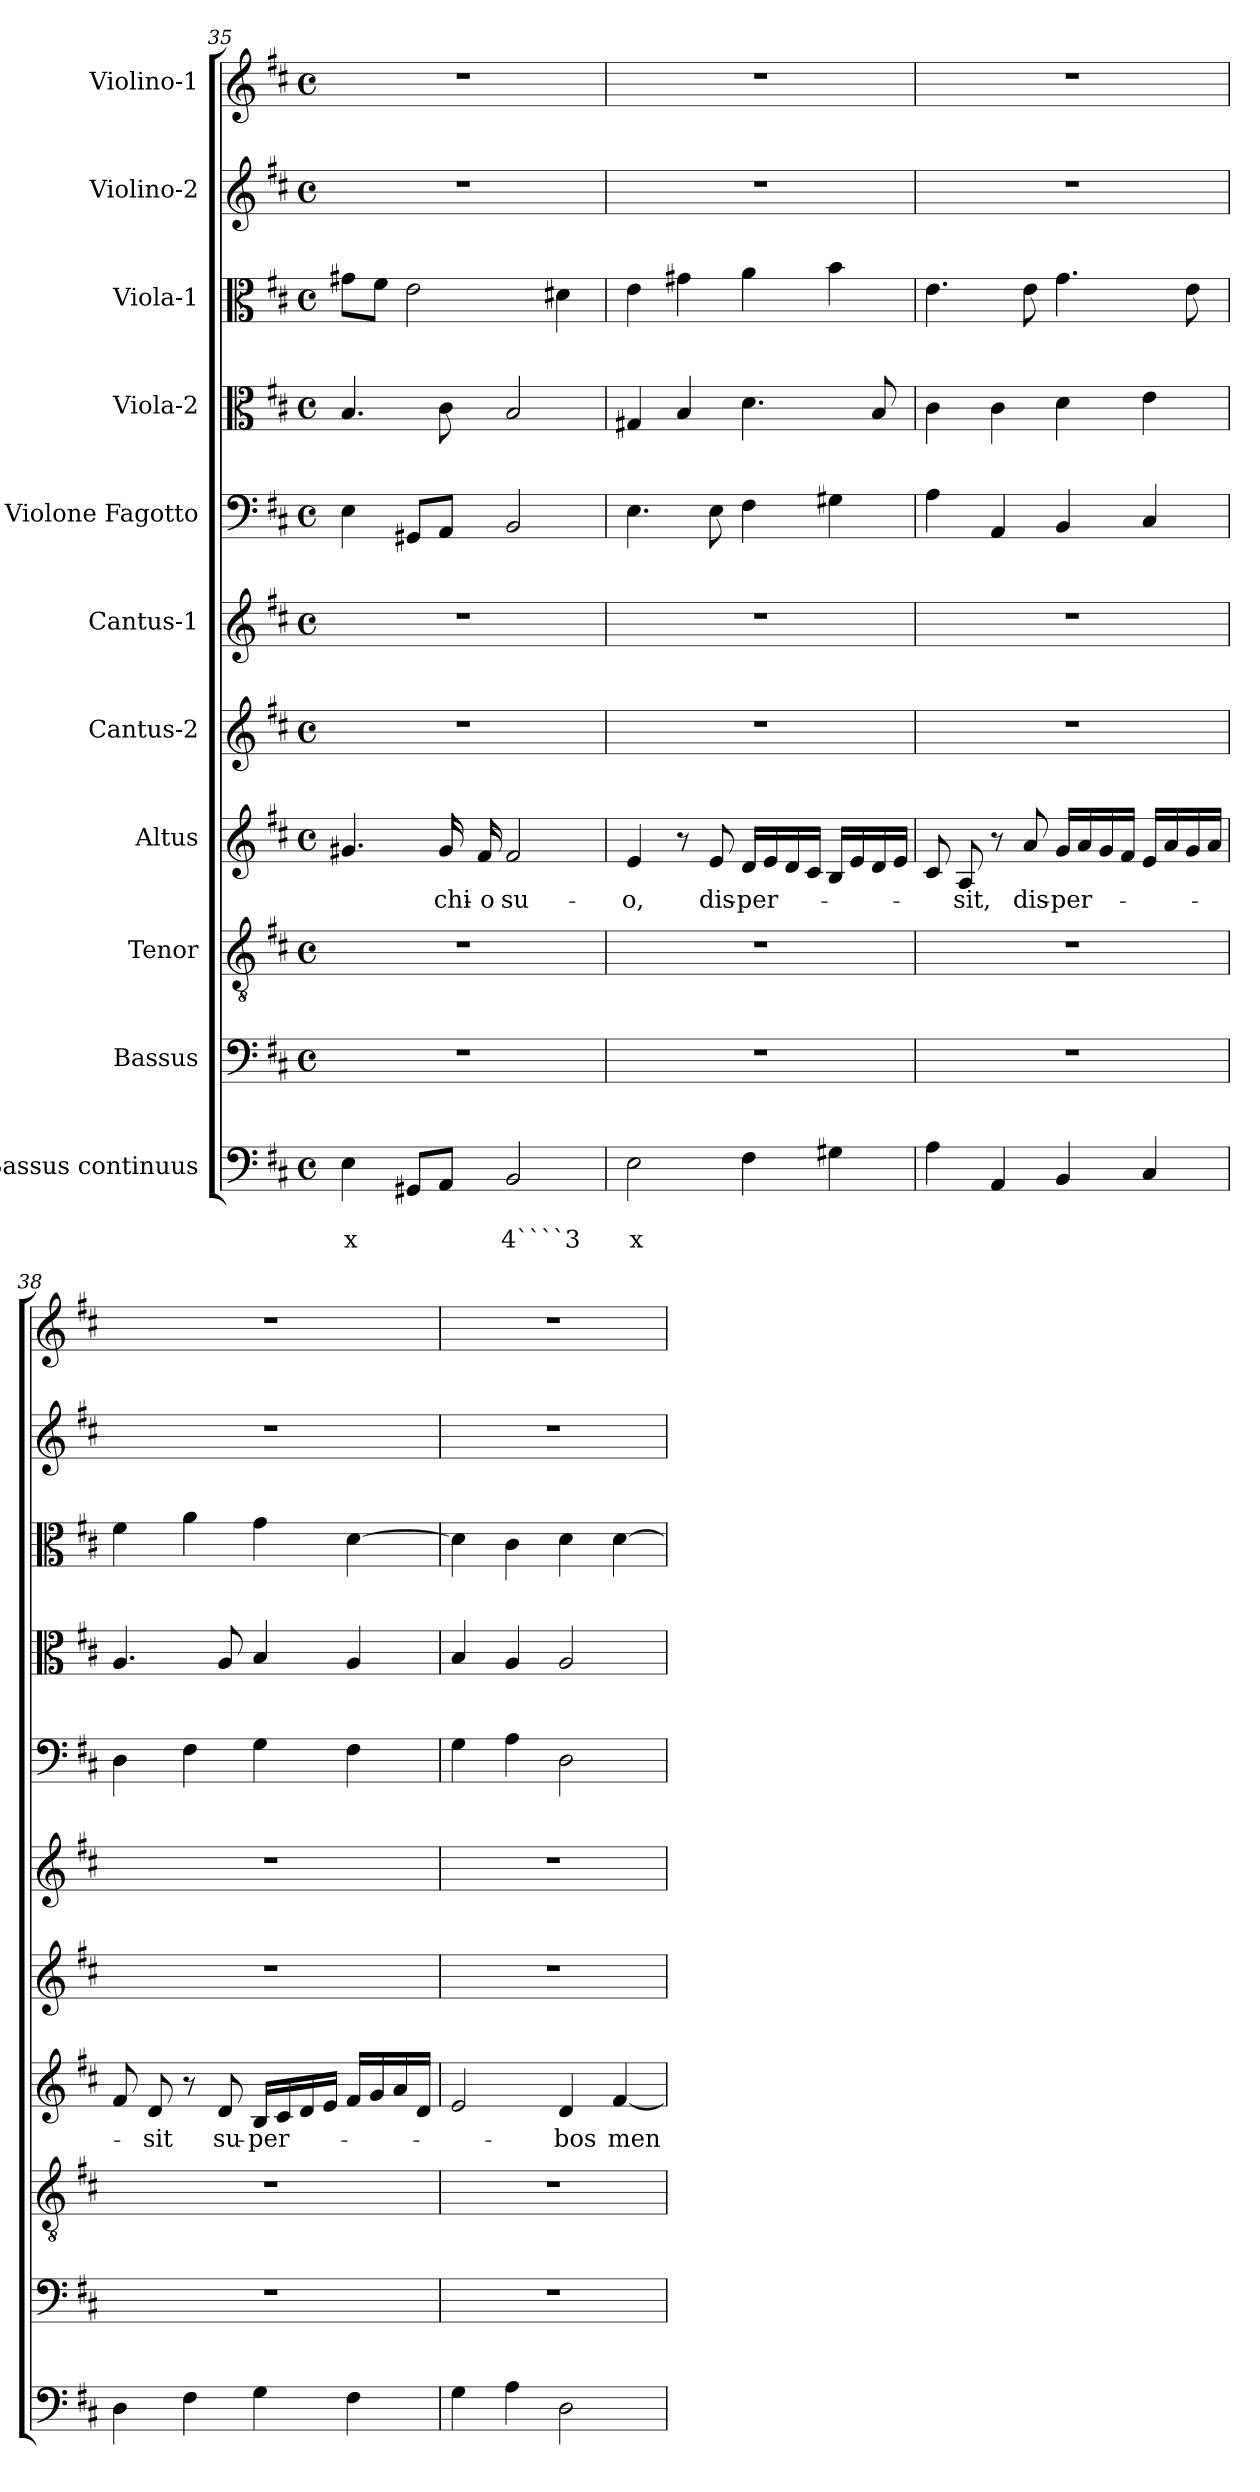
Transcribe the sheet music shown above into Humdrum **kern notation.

**kern	**text	**text	**kern	**kern	**kern	**text	**kern	**kern	**kern	**kern	**kern	**kern	**kern
*part11	*part11	*part11	*part10	*part9	*part8	*part8	*part7	*part6	*part5	*part4	*part3	*part2	*part1
*staff11	*staff11	*staff11	*staff10	*staff9	*staff8	*staff8	*staff7	*staff6	*staff5	*staff4	*staff3	*staff2	*staff1
*I"Bassus continuus	*	*	*I"Bassus	*I"Tenor	*I"Altus	*	*I"Cantus-2	*I"Cantus-1	*I"Violone Fagotto	*I"Viola-2	*I"Viola-1	*I"Violino-2	*I"Violino-1
*clefF4	*	*	*clefF4	*clefGv2	*clefG2	*	*clefG2	*clefG2	*clefF4	*clefC3	*clefC3	*clefG2	*clefG2
*k[f#c#]	*	*	*k[f#c#]	*k[f#c#]	*k[f#c#]	*	*k[f#c#]	*k[f#c#]	*k[f#c#]	*k[f#c#]	*k[f#c#]	*k[f#c#]	*k[f#c#]
*D:	*	*	*D:	*D:	*D:	*	*D:	*D:	*D:	*D:	*D:	*D:	*D:
*M4/4	*	*	*M4/4	*M4/4	*M4/4	*	*M4/4	*M4/4	*M4/4	*M4/4	*M4/4	*M4/4	*M4/4
*met(c)	*	*	*met(c)	*met(c)	*met(c)	*	*met(c)	*met(c)	*met(c)	*met(c)	*met(c)	*met(c)	*met(c)
=35	=35	=35	=35	=35	=35	=35	=35	=35	=35	=35	=35	=35	=35
!	!	!LO:LY:b	!	!	!	!	!	!	!	!	!	!	!
4E\	.	x	1r	1r	4.g#X/	.	1r	1r	4E\	4.B/	8g#X\L	1r	1r
.	.	.	.	.	.	.	.	.	.	.	8f#\J	.	.
8GG#X/L	.	.	.	.	.	.	.	.	8GG#X/L	.	2e\	.	.
!	!	!	!	!	!	!LO:LY:b	!	!	!	!	!	!	!
8AA/J	.	.	.	.	16g#/	-chi-	.	.	8AA/J	8c#\	.	.	.
!	!	!	!	!	!	!LO:LY:b	!	!	!	!	!	!	!
.	.	.	.	.	16f#/	-o	.	.	.	.	.	.	.
!	!	!LO:LY:b	!	!	!	!LO:LY:b	!	!	!	!	!	!	!
2BB/	.	4````3	.	.	2f#/	su-	.	.	2BB/	2B/	.	.	.
.	.	.	.	.	.	.	.	.	.	.	4d#X\	.	.
!!LO:PB:g=z
=36	=36	=36	=36	=36	=36	=36	=36	=36	=36	=36	=36	=36	=36
!	!	!LO:LY:b	!	!	!	!LO:LY:b	!	!	!	!	!	!	!
2E\	.	x	1r	1r	4e/	-o,	1r	1r	4.E\	4G#X/	4e\	1r	1r
.	.	.	.	.	8r	.	.	.	.	4B/	4g#X\	.	.
!	!	!	!	!	!	!LO:LY:b	!	!	!	!	!	!	!
.	.	.	.	.	8e/	dis-	.	.	8E\	.	.	.	.
!	!	!	!	!	!	!LO:LY:b	!	!	!	!	!	!	!
4F#\	.	.	.	.	16d/LL	-per-	.	.	4F#\	4.d\	4a\	.	.
.	.	.	.	.	16e/	.	.	.	.	.	.	.	.
.	.	.	.	.	16d/	.	.	.	.	.	.	.	.
.	.	.	.	.	16c#/JJ	.	.	.	.	.	.	.	.
4G#X\	.	.	.	.	16B/LL	.	.	.	4G#X\	.	4b\	.	.
.	.	.	.	.	16e/	.	.	.	.	.	.	.	.
.	.	.	.	.	16d/	.	.	.	.	8B/	.	.	.
.	.	.	.	.	16e/JJ	.	.	.	.	.	.	.	.
=37	=37	=37	=37	=37	=37	=37	=37	=37	=37	=37	=37	=37	=37
4A\	.	.	1r	1r	8c#/	.	1r	1r	4A\	4c#\	4.e\	1r	1r
!	!	!	!	!	!	!LO:LY:b	!	!	!	!	!	!	!
.	.	.	.	.	8A/	-sit,	.	.	.	.	.	.	.
4AA/	.	.	.	.	8r	.	.	.	4AA/	4c#\	.	.	.
!	!	!	!	!	!	!LO:LY:b	!	!	!	!	!	!	!
.	.	.	.	.	8a/	dis-	.	.	.	.	8e\	.	.
!	!	!	!	!	!	!LO:LY:b	!	!	!	!	!	!	!
4BB/	.	.	.	.	16g/LL	-per-	.	.	4BB/	4d\	4.g\	.	.
.	.	.	.	.	16a/	.	.	.	.	.	.	.	.
.	.	.	.	.	16g/	.	.	.	.	.	.	.	.
.	.	.	.	.	16f#/JJ	.	.	.	.	.	.	.	.
4C#/	.	.	.	.	16e/LL	.	.	.	4C#/	4e\	.	.	.
.	.	.	.	.	16a/	.	.	.	.	.	.	.	.
.	.	.	.	.	16g/	.	.	.	.	.	8e\	.	.
.	.	.	.	.	16a/JJ	.	.	.	.	.	.	.	.
=38	=38	=38	=38	=38	=38	=38	=38	=38	=38	=38	=38	=38	=38
4D\	.	.	1r	1r	8f#/	.	1r	1r	4D\	4.A/	4f#\	1r	1r
!	!	!	!	!	!	!LO:LY:b	!	!	!	!	!	!	!
.	.	.	.	.	8d/	-sit	.	.	.	.	.	.	.
4F#\	.	.	.	.	8r	.	.	.	4F#\	.	4a\	.	.
!	!	!	!	!	!	!LO:LY:b	!	!	!	!	!	!	!
.	.	.	.	.	8d/	su-	.	.	.	8A/	.	.	.
!	!	!	!	!	!	!LO:LY:b	!	!	!	!	!	!	!
4G\	.	.	.	.	16B/LL	-per-	.	.	4G\	4B/	4g\	.	.
.	.	.	.	.	16c#/	.	.	.	.	.	.	.	.
.	.	.	.	.	16d/	.	.	.	.	.	.	.	.
.	.	.	.	.	16e/JJ	.	.	.	.	.	.	.	.
4F#\	.	.	.	.	16f#/LL	.	.	.	4F#\	4A/	[4d\	.	.
.	.	.	.	.	16g/	.	.	.	.	.	.	.	.
.	.	.	.	.	16a/	.	.	.	.	.	.	.	.
.	.	.	.	.	16d/JJ	.	.	.	.	.	.	.	.
=39	=39	=39	=39	=39	=39	=39	=39	=39	=39	=39	=39	=39	=39
4G\	.	.	1r	1r	2e/	.	1r	1r	4G\	4B/	4d\]	1r	1r
4A\	.	.	.	.	.	.	.	.	4A\	4A/	4c#\	.	.
!	!	!	!	!	!	!LO:LY:b	!	!	!	!	!	!	!
2D\	.	.	.	.	4d/	-bos	.	.	2D\	2A/	4d\	.	.
!	!	!	!	!	!	!LO:LY:b	!	!	!	!	!	!	!
.	.	.	.	.	[4f#/	men-	.	.	.	.	[4d\	.	.
=	=	=	=	=	=	=	=	=	=	=	=	=	=
*-	*-	*-	*-	*-	*-	*-	*-	*-	*-	*-	*-	*-	*-
